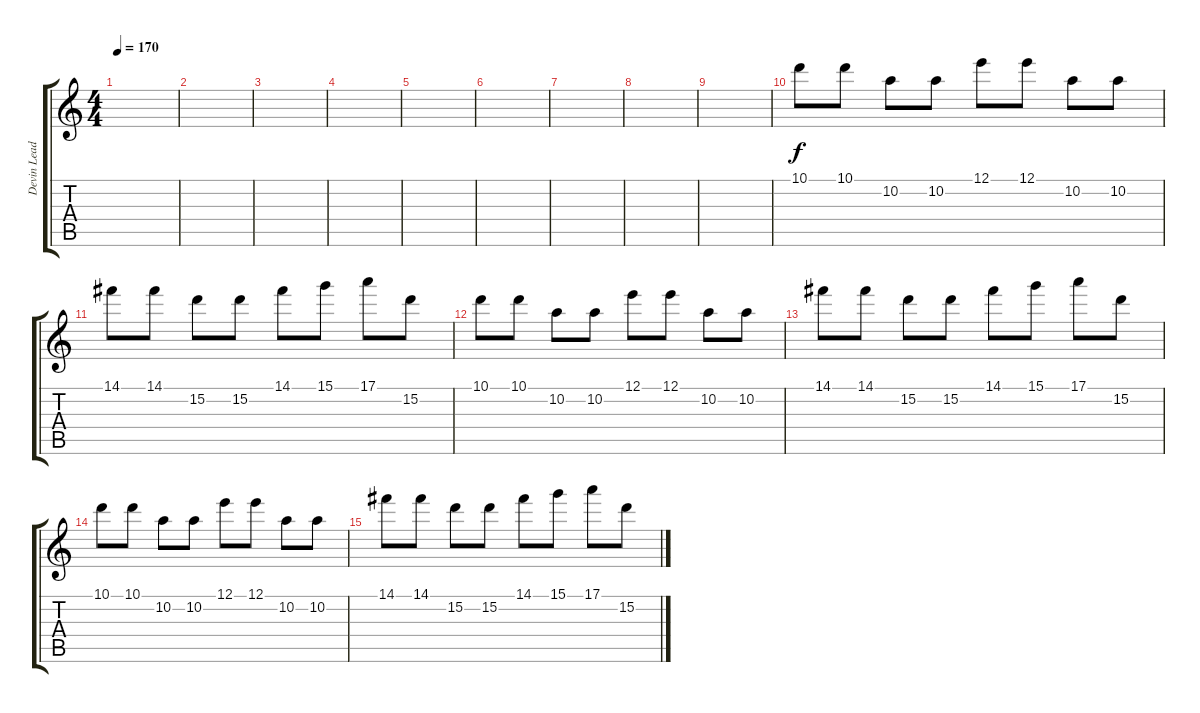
\track ("Devin Lead" "Devin Lead") {instrument distortionguitar}
\staff {score tabs}
\tuning (E4 B3 G3 D3 A2 D2) {hide}
\ts (4 4)
\tempo 170
\clef g2
\ks c
|
|
|
|
|
|
|
|
|
10.1.8 10.1.8 10.2.8 10.2.8 12.1.8 12.1.8 10.2.8 10.2.8 |
14.1.8 14.1.8 15.2.8 15.2.8 14.1.8 15.1.8 17.1.8 15.2.8 |
10.1.8 10.1.8 10.2.8 10.2.8 12.1.8 12.1.8 10.2.8 10.2.8 |
14.1.8 14.1.8 15.2.8 15.2.8 14.1.8 15.1.8 17.1.8 15.2.8 |
10.1.8 10.1.8 10.2.8 10.2.8 12.1.8 12.1.8 10.2.8 10.2.8 |
14.1.8 14.1.8 15.2.8 15.2.8 14.1.8 15.1.8 17.1.8 15.2.8
